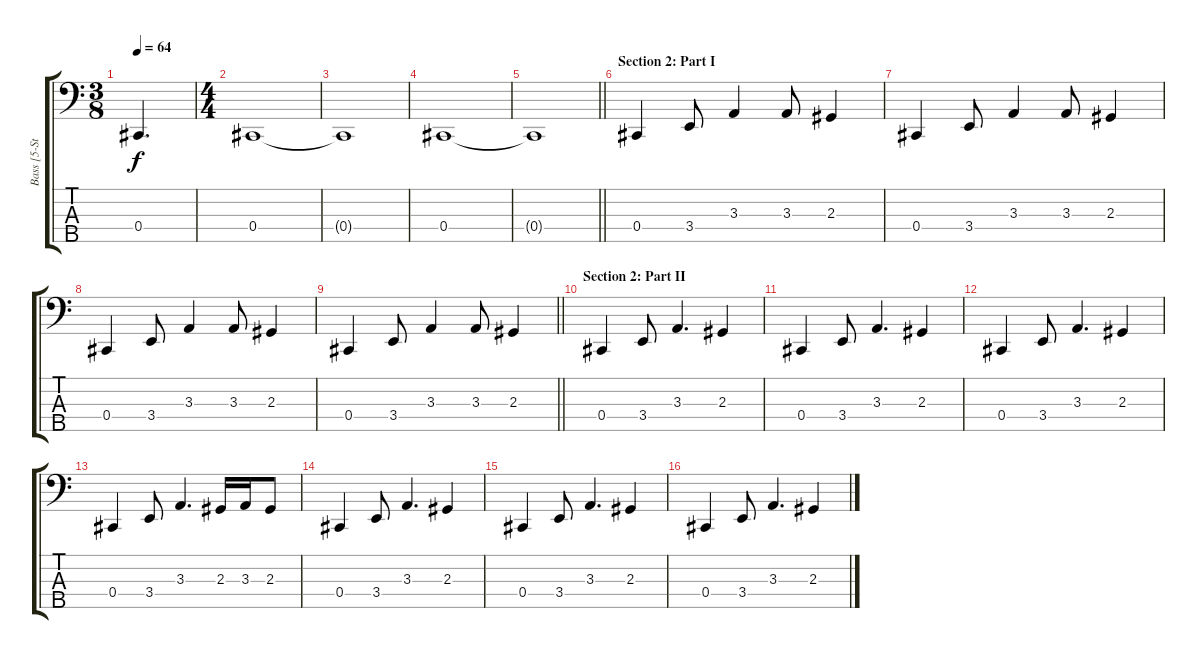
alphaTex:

\track ("Bass [5-String]" "Bass [5-St") {instrument electricbasspick}
\staff {score tabs}
\tuning (E2 B1 Gb1 Db1 Ab0) {hide}
\ts (3 8)
\tempo 64
\clef f4
\ks c
0.4{t}.4{d dy f} |
\ts (4 4)
0.4.1 |
0.4{t}.1 |
0.4.1 |
\barLineRight lightlight
0.4{t}.1 |
\section ("" "Section 2: Part I")
0.4.4 3.4.8 3.3.4 3.3.8 2.3.4 |
0.4.4 3.4.8 3.3.4 3.3.8 2.3.4 |
0.4.4 3.4.8 3.3.4 3.3.8 2.3.4 |
\barLineRight lightlight
0.4.4 3.4.8 3.3.4 3.3.8 2.3.4 |
\section ("" "Section 2: Part II")
0.4.4 3.4.8 3.3.4{d} 2.3.4 |
0.4.4 3.4.8 3.3.4{d} 2.3.4 |
0.4.4 3.4.8 3.3.4{d} 2.3.4 |
0.4.4 3.4.8 3.3.4{d} 2.3.16 3.3.16 2.3.8 |
0.4.4 3.4.8 3.3.4{d} 2.3.4 |
0.4.4 3.4.8 3.3.4{d} 2.3.4 |
0.4.4 3.4.8 3.3.4{d} 2.3.4
